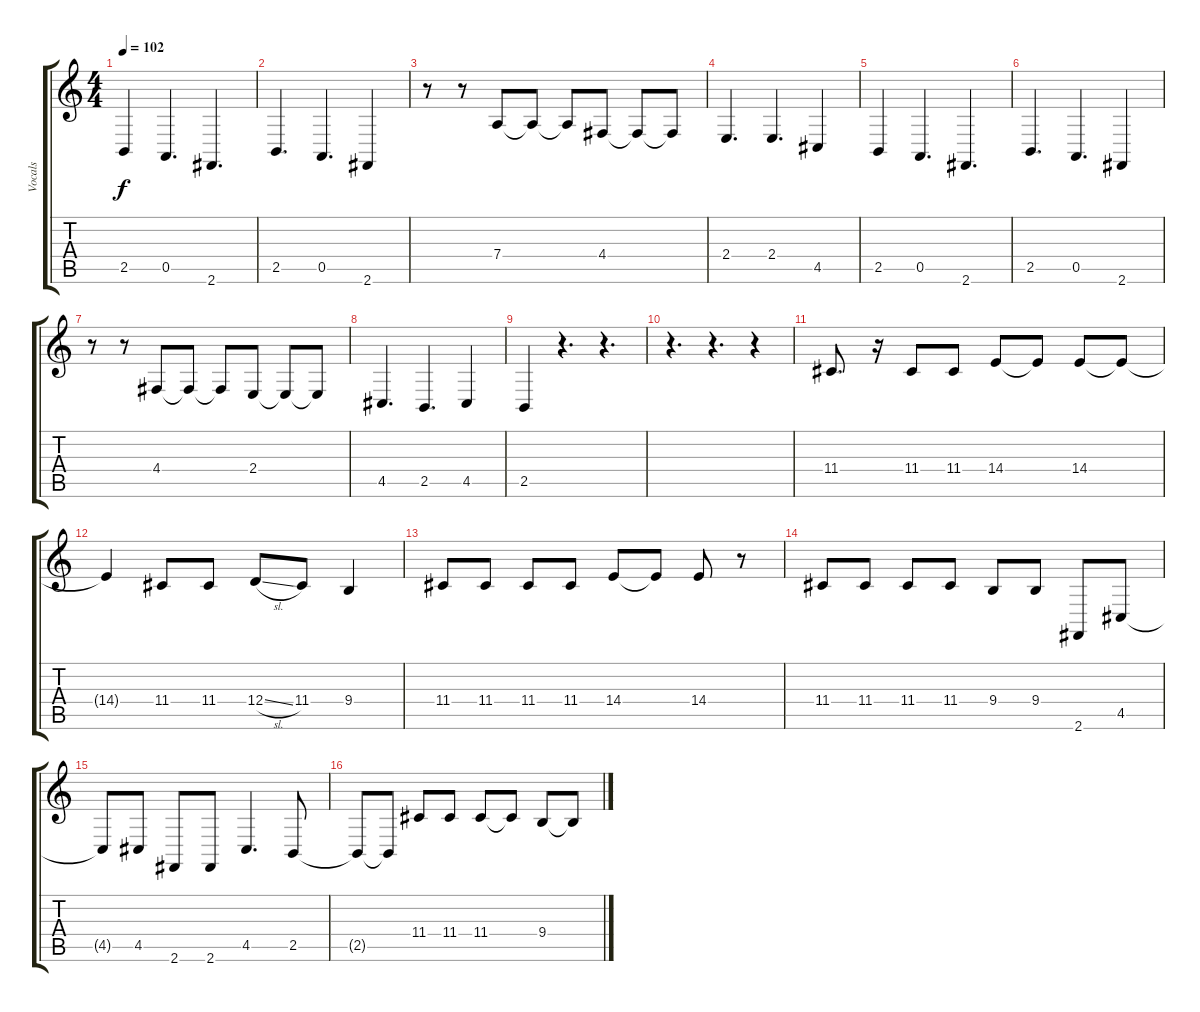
\track ("Vocals" "Vocals") {instrument trumpet}
\staff {score tabs}
\tuning (E4 B3 G3 D3 A2 E2) {hide}
\ts (4 4)
\tempo 102
\clef g2
\ks c
2.5.4{dy f} 0.5.4{d} 2.6.4{d} |
2.5.4{d} 0.5.4{d} 2.6.4 |
r.8 r.8 7.4.8 7.4{t}.8 7.4{t}.8 4.4.8 4.4{t}.8 4.4{t}.8 |
2.4.4{d} 2.4.4{d} 4.5.4 |
2.5.4 0.5.4{d} 2.6.4{d} |
2.5.4{d} 0.5.4{d} 2.6.4 |
r.8 r.8 4.4.8 4.4{t}.8 4.4{t}.8 2.4.8 2.4{t}.8 2.4{t}.8 |
4.5.4{d} 2.5.4{d} 4.5.4 |
2.5.4 r.4{d} r.4{d} |
r.4{d} r.4{d} r.4 |
11.4.8{d} r.16 11.4.8 11.4.8 14.4.8 14.4{t}.8 14.4.8 14.4{t}.8 |
14.4{t}.4 11.4.8 11.4.8 12.4{sl}.8 11.4.8 9.4.4 |
11.4.8 11.4.8 11.4.8 11.4.8 14.4.8 14.4{t}.8 14.4.8 r.8 |
11.4.8 11.4.8 11.4.8 11.4.8 9.4.8 9.4.8 2.6.8 4.5.8 |
4.5{t}.8 4.5.8 2.6.8 2.6.8 4.5.4{d} 2.5.8 |
2.5{t}.8 2.5{t}.8 11.4.8 11.4.8 11.4.8 11.4{t}.8 9.4.8 9.4{t}.8
